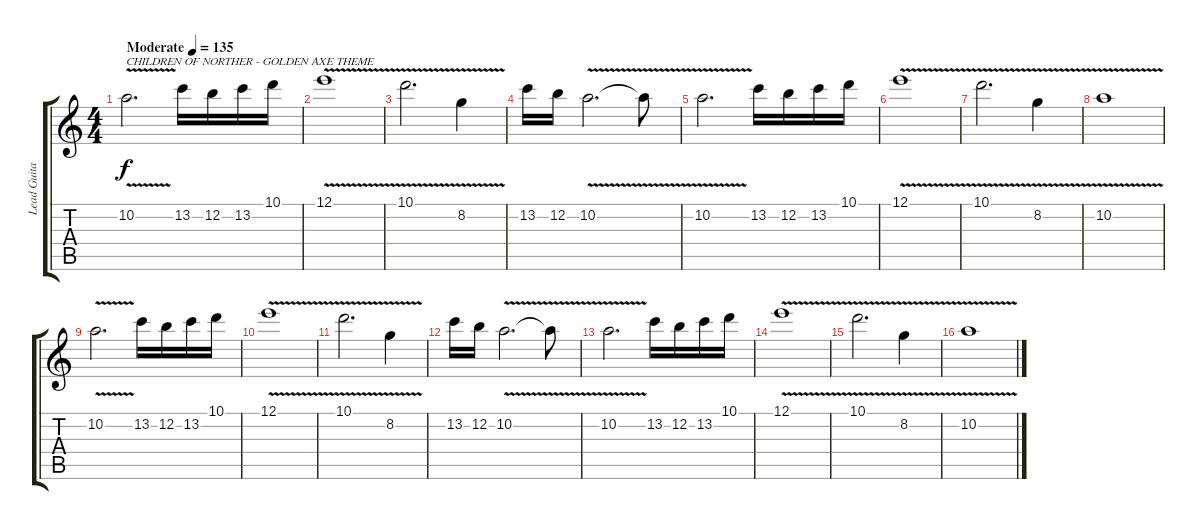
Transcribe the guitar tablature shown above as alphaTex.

\track ("Lead Guitar 1" "Lead Guita") {instrument overdrivenguitar}
\staff {score tabs}
\tuning (E4 B3 G3 D3 A2 E2) {hide}
\ts (4 4)
\tempo (135 "Moderate")
\clef g2
\ks c
10.2{v}.2{d txt "CHILDREN OF NORTHER - GOLDEN AXE THEME" dy f instrument overdrivenguitar} 13.2.16 12.2.16 13.2.16 10.1.16 |
12.1{v}.1 |
10.1{v}.2{d} 8.2{v}.4 |
13.2.16 12.2.16 10.2{v}.2{d} 10.2{t}.8 |
10.2{v}.2{d} 13.2.16 12.2.16 13.2.16 10.1.16 |
12.1{v}.1 |
10.1{v}.2{d} 8.2{v}.4 |
10.2{v}.1 |
10.2{v}.2{d} 13.2.16 12.2.16 13.2.16 10.1.16 |
12.1{v}.1 |
10.1{v}.2{d} 8.2{v}.4 |
13.2.16 12.2.16 10.2{v}.2{d} 10.2{t}.8 |
10.2{v}.2{d} 13.2.16 12.2.16 13.2.16 10.1.16 |
12.1{v}.1 |
10.1{v}.2{d} 8.2{v}.4 |
10.2{v}.1
